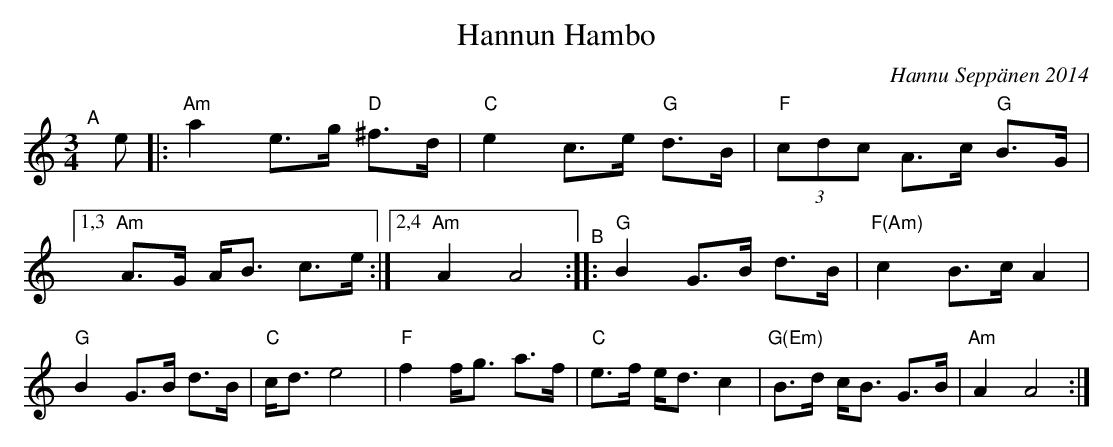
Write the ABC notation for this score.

X:1
T: Hannun Hambo
C: Hannu Sepp\"anen 2014
M: 3/4
L: 1/8
K: Am
"^A"[|] e |: \
"Am"a2 e>g "D"^f>d | "C"e2 c>e "G"d>B | "F"(3cdc A>c "G"B>G |[1,3\
"Am"A>G A<B c>e :|[2,4 "Am"A2 A4 \
"^B"::\
"G"B2 G>B d>B | "F(Am)"c2 B>c A2 | "G"B2 G>B d>B | "C"c<d e4 |\
"F"f2 f<g a>f | "C"e>f e<d c2 | "G(Em)"B>d c<B G>B | "Am"A2 A4 :|
